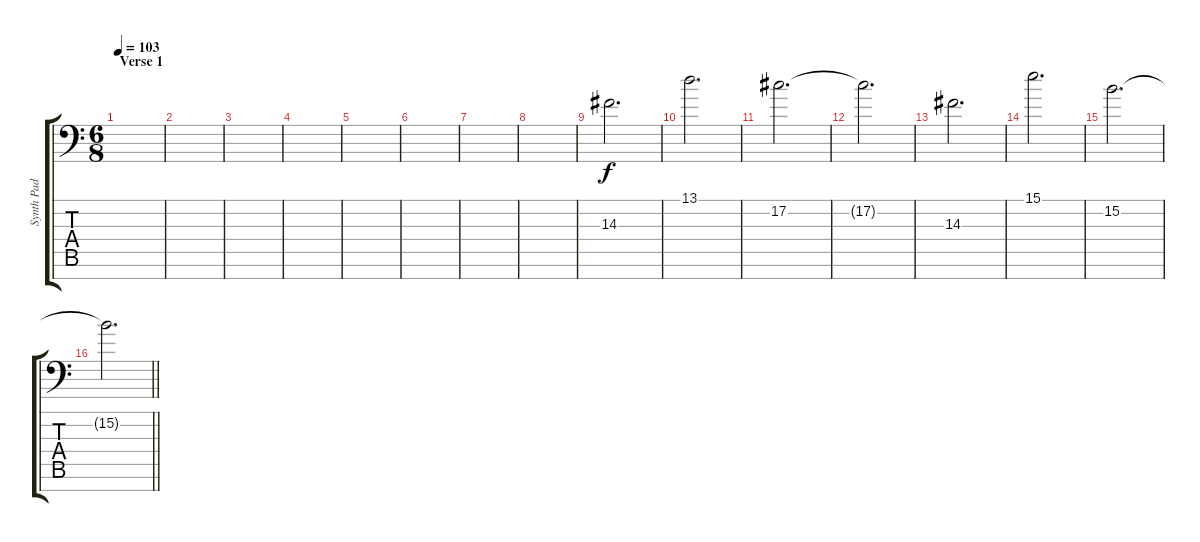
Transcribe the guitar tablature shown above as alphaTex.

\track ("Synth Pad" "Synth Pad") {instrument pad2warm}
\staff {score tabs}
\tuning (Db4 Ab3 E3 B2 Gb2 Db2 Gb1) {hide}
\ts (6 8)
\section ("" "Verse 1")
\tempo 103
\clef f4
\ks c
|
|
|
|
|
|
|
|
14.3.2{d} |
13.1.2{d} |
17.2.2{d} |
17.2{t}.2{d} |
14.3.2{d} |
15.1.2{d} |
15.2.2{d} |
\barLineRight lightlight
15.2{t}.2{d}
